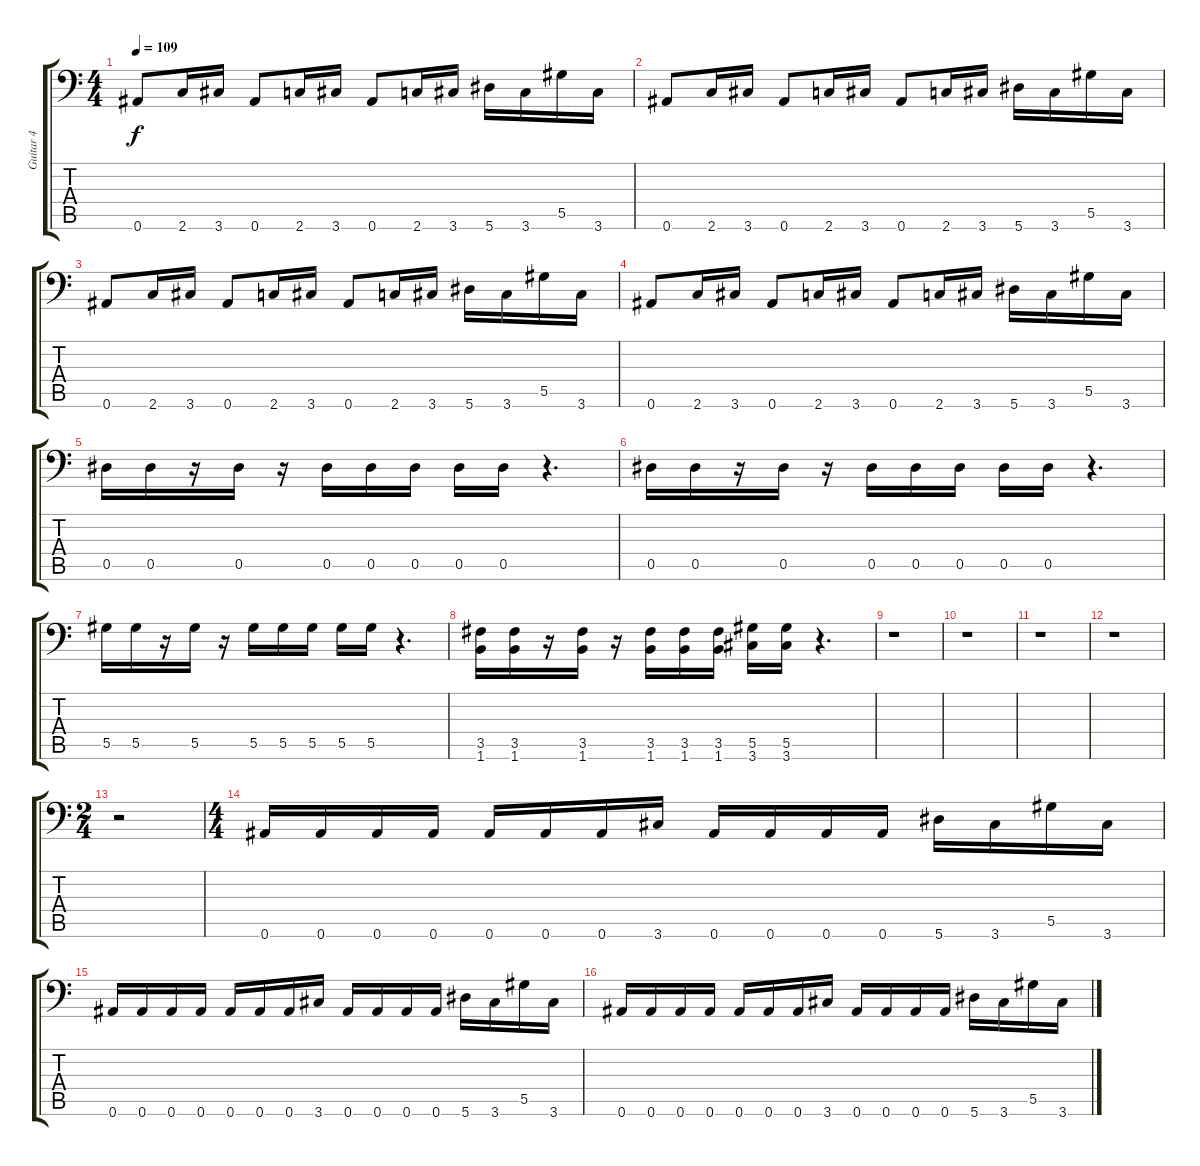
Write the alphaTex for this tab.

\track ("Guitar 4" "Guitar 4") {instrument distortionguitar}
\staff {score tabs}
\tuning (Bb3 F3 Db3 Ab2 Eb2 Bb1) {hide}
\ts (4 4)
\tempo 109
\clef f4
\ks c
0.6.8{dy f} 2.6.16 3.6.16 0.6.8 2.6.16 3.6.16 0.6.8 2.6.16 3.6.16 5.6.16 3.6.16 5.5.16 3.6.16 |
0.6.8 2.6.16 3.6.16 0.6.8 2.6.16 3.6.16 0.6.8 2.6.16 3.6.16 5.6.16 3.6.16 5.5.16 3.6.16 |
0.6.8 2.6.16 3.6.16 0.6.8 2.6.16 3.6.16 0.6.8 2.6.16 3.6.16 5.6.16 3.6.16 5.5.16 3.6.16 |
0.6.8 2.6.16 3.6.16 0.6.8 2.6.16 3.6.16 0.6.8 2.6.16 3.6.16 5.6.16 3.6.16 5.5.16 3.6.16 |
0.5.16 0.5.16 r.16 0.5.16 r.16 0.5.16 0.5.16 0.5.16 0.5.16 0.5.16 r.4{d} |
0.5.16 0.5.16 r.16 0.5.16 r.16 0.5.16 0.5.16 0.5.16 0.5.16 0.5.16 r.4{d} |
5.5.16 5.5.16 r.16 5.5.16 r.16 5.5.16 5.5.16 5.5.16 5.5.16 5.5.16 r.4{d} |
(3.5 1.6).16 (3.5 1.6).16 r.16 (3.5 1.6).16 r.16 (3.5 1.6).16 (3.5 1.6).16 (3.5 1.6).16 (5.5 3.6).16 (5.5 3.6).16 r.4{d} |
r.1 |
r.1 |
r.1 |
r.1 |
\ts (2 4)
r.2 |
\ts (4 4)
0.6.16 0.6.16 0.6.16 0.6.16 0.6.16 0.6.16 0.6.16 3.6.16 0.6.16 0.6.16 0.6.16 0.6.16 5.6.16 3.6.16 5.5.16 3.6.16 |
0.6.16 0.6.16 0.6.16 0.6.16 0.6.16 0.6.16 0.6.16 3.6.16 0.6.16 0.6.16 0.6.16 0.6.16 5.6.16 3.6.16 5.5.16 3.6.16 |
0.6.16 0.6.16 0.6.16 0.6.16 0.6.16 0.6.16 0.6.16 3.6.16 0.6.16 0.6.16 0.6.16 0.6.16 5.6.16 3.6.16 5.5.16 3.6.16
